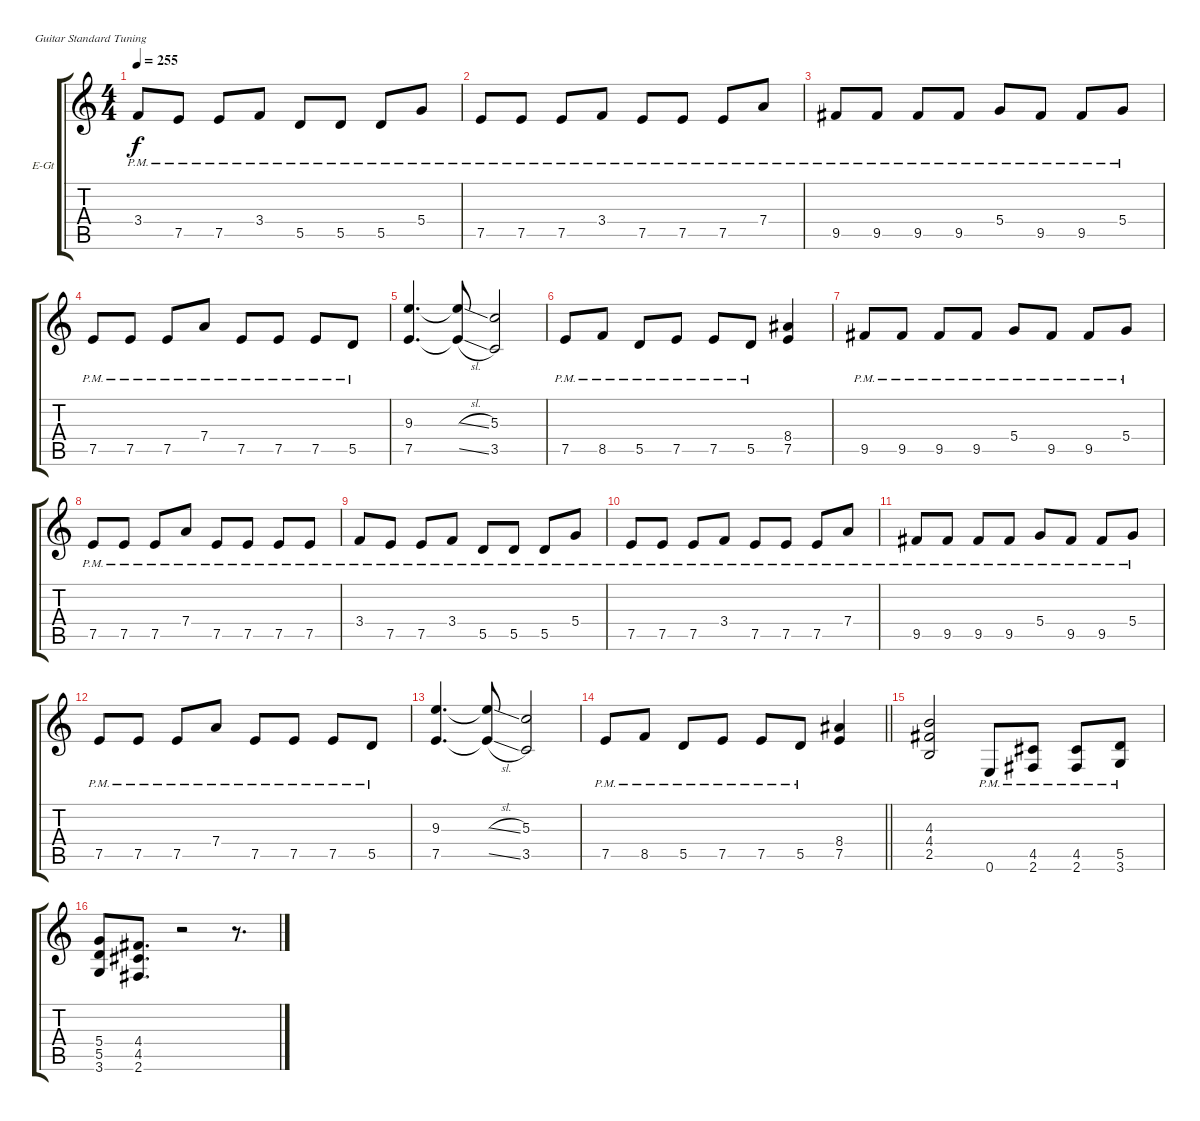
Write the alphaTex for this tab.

\bracketExtendMode groupsimilarinstruments
\firstSystemTrackNameOrientation horizontal
\otherSystemsTrackNameOrientation horizontal
\track ("Gtr. 2 - Jason" "E-Gt") {instrument distortionguitar}
\staff {score tabs}
\tuning (E4 B3 G3 D3 A2 E2)
\ts (4 4)
\tempo 255
\clef g2
\ks c
3.4{pm}.8{dy f} 7.5{pm}.8 7.5{pm}.8 3.4{pm}.8 5.5{pm}.8 5.5{pm}.8 5.5{pm}.8 5.4{pm}.8 |
7.5{pm}.8 7.5{pm}.8 7.5{pm}.8 3.4{pm}.8 7.5{pm}.8 7.5{pm}.8 7.5{pm}.8 7.4{pm}.8 |
9.5{pm}.8 9.5{pm}.8 9.5{pm}.8 9.5{pm}.8 5.4{pm}.8 9.5{pm}.8 9.5{pm}.8 5.4{pm}.8 |
7.5{pm}.8 7.5{pm}.8 7.5{pm}.8 7.4{pm}.8 7.5{pm}.8 7.5{pm}.8 7.5{pm}.8 5.5{pm}.8 |
(9.3 7.5).4{d} (9.3{sl t} 7.5{sl t}).8 (5.3 3.5).2 |
7.5{pm}.8 8.5{pm}.8 5.5{pm}.8 7.5{pm}.8 7.5{pm}.8 5.5{pm}.8 (8.4 7.5).4 |
9.5{pm}.8 9.5{pm}.8 9.5{pm}.8 9.5{pm}.8 5.4{pm}.8 9.5{pm}.8 9.5{pm}.8 5.4{pm}.8 |
7.5{pm}.8 7.5{pm}.8 7.5{pm}.8 7.4{pm}.8 7.5{pm}.8 7.5{pm}.8 7.5{pm}.8 7.5{pm}.8 |
3.4{pm}.8 7.5{pm}.8 7.5{pm}.8 3.4{pm}.8 5.5{pm}.8 5.5{pm}.8 5.5{pm}.8 5.4{pm}.8 |
7.5{pm}.8 7.5{pm}.8 7.5{pm}.8 3.4{pm}.8 7.5{pm}.8 7.5{pm}.8 7.5{pm}.8 7.4{pm}.8 |
9.5{pm}.8 9.5{pm}.8 9.5{pm}.8 9.5{pm}.8 5.4{pm}.8 9.5{pm}.8 9.5{pm}.8 5.4{pm}.8 |
7.5{pm}.8 7.5{pm}.8 7.5{pm}.8 7.4{pm}.8 7.5{pm}.8 7.5{pm}.8 7.5{pm}.8 5.5{pm}.8 |
(9.3 7.5).4{d} (9.3{sl t} 7.5{sl t}).8 (5.3 3.5).2 |
\barLineRight lightlight
7.5{pm}.8 8.5{pm}.8 5.5{pm}.8 7.5{pm}.8 7.5{pm}.8 5.5{pm}.8 (8.4 7.5).4 |
(4.3 4.4 2.5).2 0.6{pm}.8 (4.5{pm} 2.6{pm}).8 (4.5{pm} 2.6{pm}).8 (5.5{pm} 3.6{pm}).8 |
(5.4 5.5 3.6).8 (4.4 4.5 2.6).8{d} r.2 r.8{d}
